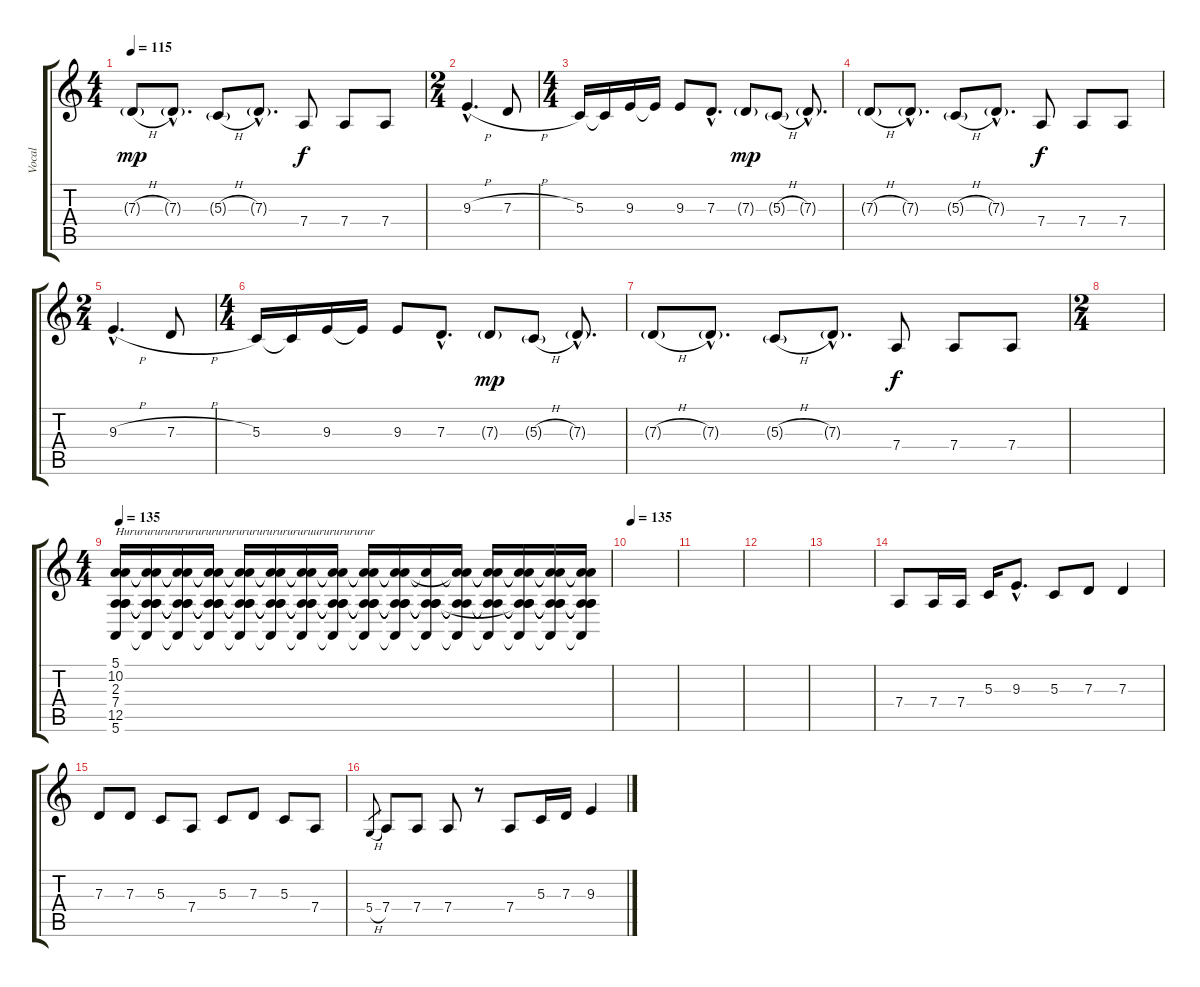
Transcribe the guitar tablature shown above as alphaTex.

\track ("Vocal" "Vocal") {instrument choiraahs}
\staff {score tabs}
\tuning (E4 B3 G3 D3 A2 E2) {hide}
\ts (4 4)
\tempo 115
\clef g2
\ks c
7.3{h g}.8{dy mp} 7.3{g hac}.8{d} 5.3{h g}.8 7.3{g hac}.8{d} 7.4.8{dy f} 7.4.8 7.4.8 |
\ts (2 4)
9.3{h hac}.4{d} 7.3{h}.8 |
\ts (4 4)
5.3.16 5.3{t}.16 9.3.16 9.3{t}.16 9.3.8 7.3{hac}.8{d} 7.3{g}.8{dy mp} 5.3{h g}.8 7.3{g hac}.8{d} |
7.3{h g}.8 7.3{g hac}.8{d} 5.3{h g}.8 7.3{g hac}.8{d} 7.4.8{dy f} 7.4.8 7.4.8 |
\ts (2 4)
9.3{h hac}.4{d} 7.3{h}.8 |
\ts (4 4)
5.3.16 5.3{t}.16 9.3.16 9.3{t}.16 9.3.8 7.3{hac}.8{d} 7.3{g}.8{dy mp} 5.3{h g}.8 7.3{g hac}.8{d} |
7.3{h g}.8 7.3{g hac}.8{d} 5.3{h g}.8 7.3{g hac}.8{d} 7.4.8{dy f} 7.4.8 7.4.8 |
\ts (2 4)
|
\ts (4 4)
\tempo 135
(5.1 10.2 2.3 7.4 12.5 5.6).16{txt "Hururururururururururururururururururuurururururur"} (5.1{t} 10.2{t} 2.3{t} 7.4{t} 12.5{t} 5.6{t}).16 (5.1{t} 10.2{t} 2.3{t} 7.4{t} 12.5{t} 5.6{t}).16 (5.1{t} 10.2{t} 2.3{t} 7.4{t} 12.5{t} 5.6{t}).16 (5.1{t} 10.2{t} 2.3{t} 7.4{t} 12.5{t} 5.6{t}).16 (5.1{t} 10.2{t} 2.3{t} 7.4{t} 12.5{t} 5.6{t}).16 (5.1{t} 10.2{t} 2.3{t} 7.4{t} 12.5{t} 5.6{t}).16 (5.1{t} 10.2{t} 2.3{t} 7.4{t} 12.5{t} 5.6{t}).16 (5.1{t} 10.2{t} 2.3{t} 7.4{t} 12.5{t} 5.6{t}).16 (5.1{t} 10.2{t} 2.3{t} 7.4{t} 12.5{t} 5.6{t}).16 (10.2{t} 2.3{t} 7.4{t} 12.5{t} 5.6{t}).16 (5.1{t} 10.2{t} 7.4{t} 12.5{t} 5.6{t}).16 (5.1{t} 10.2{t} 7.4{t} 12.5{t} 5.6{t}).16 (5.1{t} 10.2{t} 2.3{t} 7.4{t} 12.5{t} 5.6{t}).16 (5.1{t} 10.2{t} 2.3{t} 7.4{t} 12.5{t} 5.6{t}).16 (5.1{t} 10.2{t} 2.3{t} 7.4{t} 12.5{t} 5.6{t}).16 |
\tempo 135
|
|
|
|
7.4.8 7.4.16 7.4.16 5.3.16 9.3{hac}.8{d} 5.3.8 7.3.8 7.3.4 |
7.3.8 7.3.8 5.3.8 7.4.8 5.3.8 7.3.8 5.3.8 7.4.8 |
5.4{h}.8{gr} 7.4.8 7.4.8 7.4.8 r.8 7.4.8 5.3.16 7.3.16 9.3.4
